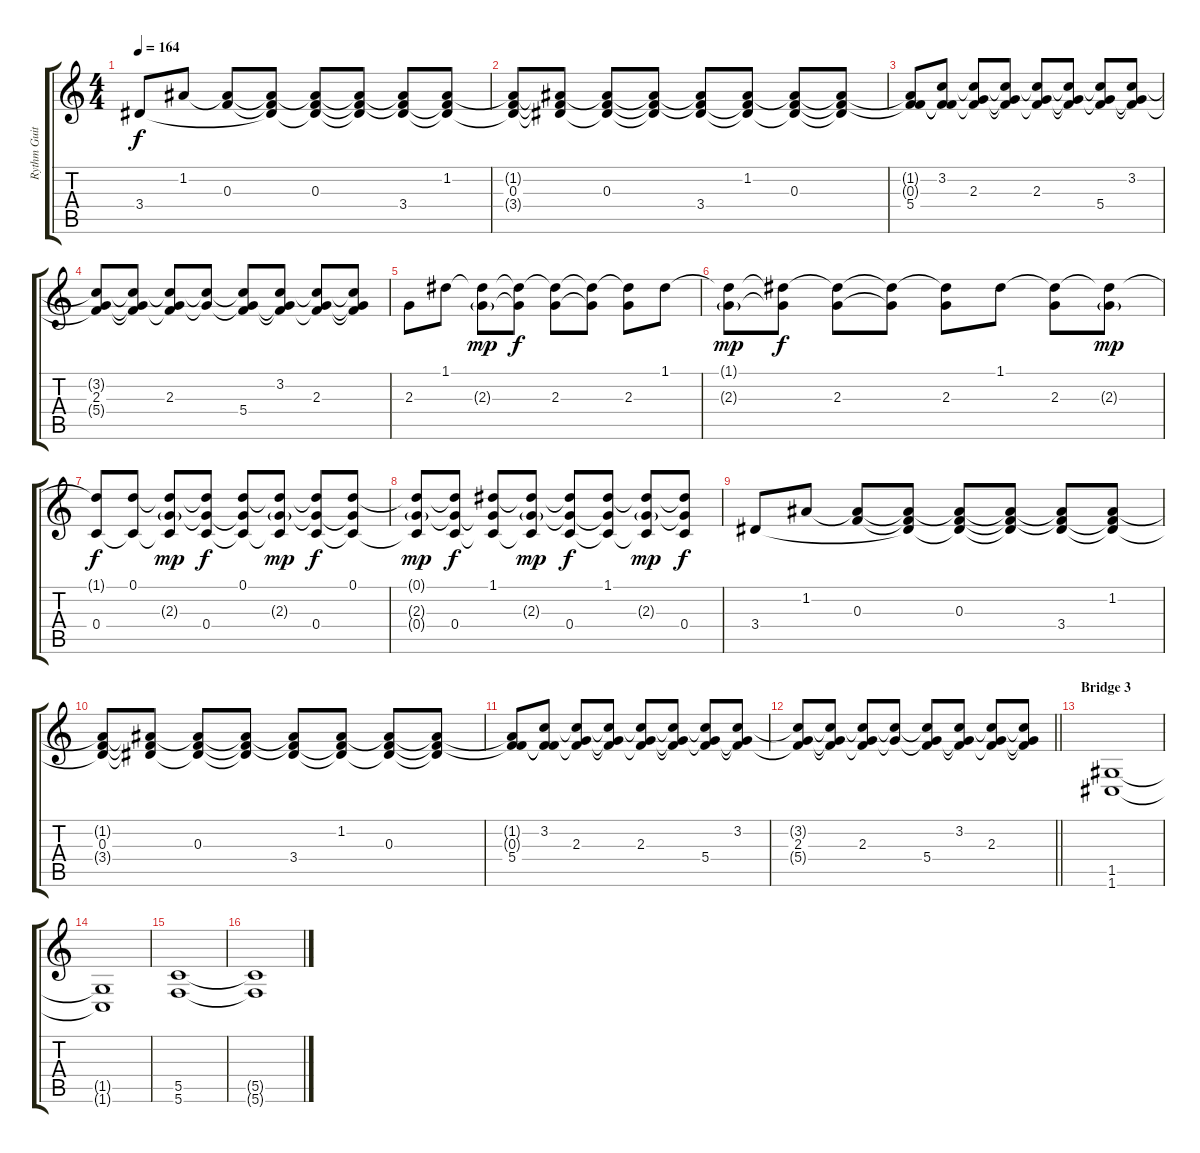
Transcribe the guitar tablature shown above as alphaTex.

\track ("Rythm Guitar (Mätze)" "Rythm Guit") {instrument distortionguitar}
\staff {score tabs}
\tuning (D4 A3 F3 C3 G2 C2) {hide}
\ts (4 4)
\tempo 164
\clef g2
\ks c
3.4.8{dy f} 1.2.8 (1.2{t} 0.3).8 (1.2{t} 0.3{t} 3.4{t}).8 (1.2{t} 0.3 3.4{t}).8 (1.2{t} 0.3{t} 3.4{t}).8 (1.2{t} 0.3{t} 3.4).8 (1.2 0.3{t} 3.4{t}).8 |
(1.2{t} 0.3 3.4{t}).8 (1.2{t} 0.3{t} 3.4{t}).8 (1.2{t} 0.3 3.4{t}).8 (1.2{t} 0.3{t} 3.4{t}).8 (1.2{t} 0.3{t} 3.4).8 (1.2 0.3{t} 3.4{t}).8 (1.2{t} 0.3 3.4{t}).8 (1.2{t} 0.3{t} 3.4{t}).8 |
(1.2{t} 0.3{t} 5.4).8 (3.2 0.3{t} 5.4{t}).8 (3.2{t} 2.3 5.4{t}).8 (3.2{t} 2.3{t} 5.4{t}).8 (3.2{t} 2.3 5.4{t}).8 (3.2{t} 2.3{t} 5.4{t}).8 (3.2{t} 2.3{t} 5.4).8 (3.2 2.3{t} 5.4{t}).8 |
(3.2{t} 2.3 5.4{t}).8 (3.2{t} 2.3{t} 5.4{t}).8 (3.2{t} 2.3 5.4{t}).8 (3.2{t} 2.3{t}).8 (3.2{t} 2.3{t} 5.4).8 (3.2 2.3{t} 5.4{t}).8 (3.2{t} 2.3 5.4{t}).8 (3.2{t} 2.3{t} 5.4{t}).8 |
2.3.8 1.1.8 (1.1{t} 2.3{g}).8{dy mp} (1.1{t} 2.3{t}).8{dy f} (1.1{t} 2.3).8 (1.1{t} 2.3{t}).8 (1.1{t} 2.3).8 1.1.8 |
(1.1{t} 2.3{g}).8{dy mp} (1.1{t} 2.3{t}).8{dy f} (1.1{t} 2.3).8 (1.1{t} 2.3{t}).8 (1.1{t} 2.3).8 1.1.8 (1.1{t} 2.3).8 (1.1{t} 2.3{g}).8{dy mp} |
(1.1{t} 0.4).8{dy f} (0.1 0.4{t}).8 (0.1{t} 2.3{g} 0.4{t}).8{dy mp} (0.1{t} 2.3{t} 0.4).8{dy f} (0.1 2.3{t} 0.4{t}).8 (0.1{t} 2.3{g} 0.4{t}).8{dy mp} (0.1{t} 2.3{t} 0.4).8{dy f} (0.1 2.3{t} 0.4{t}).8 |
(0.1{t} 2.3{g} 0.4{t}).8{dy mp} (0.1{t} 2.3{t} 0.4).8{dy f} (1.1 2.3{t} 0.4{t}).8 (1.1{t} 2.3{g} 0.4{t}).8{dy mp} (1.1{t} 2.3{t} 0.4).8{dy f} (1.1 2.3{t} 0.4{t}).8 (1.1{t} 2.3{g} 0.4{t}).8{dy mp} (1.1{t} 2.3{t} 0.4).8{dy f} |
3.4.8 1.2.8 (1.2{t} 0.3).8 (1.2{t} 0.3{t} 3.4{t}).8 (1.2{t} 0.3 3.4{t}).8 (1.2{t} 0.3{t} 3.4{t}).8 (1.2{t} 0.3{t} 3.4).8 (1.2 0.3{t} 3.4{t}).8 |
(1.2{t} 0.3 3.4{t}).8 (1.2{t} 0.3{t} 3.4{t}).8 (1.2{t} 0.3 3.4{t}).8 (1.2{t} 0.3{t} 3.4{t}).8 (1.2{t} 0.3{t} 3.4).8 (1.2 0.3{t} 3.4{t}).8 (1.2{t} 0.3 3.4{t}).8 (1.2{t} 0.3{t} 3.4{t}).8 |
(1.2{t} 0.3{t} 5.4).8 (3.2 0.3{t} 5.4{t}).8 (3.2{t} 2.3 5.4{t}).8 (3.2{t} 2.3{t} 5.4{t}).8 (3.2{t} 2.3 5.4{t}).8 (3.2{t} 2.3{t} 5.4{t}).8 (3.2{t} 2.3{t} 5.4).8 (3.2 2.3{t} 5.4{t}).8 |
\barLineRight lightlight
(3.2{t} 2.3 5.4{t}).8 (3.2{t} 2.3{t} 5.4{t}).8 (3.2{t} 2.3 5.4{t}).8 (3.2{t} 2.3{t}).8 (3.2{t} 2.3{t} 5.4).8 (3.2 2.3{t} 5.4{t}).8 (3.2{t} 2.3 5.4{t}).8 (3.2{t} 2.3{t} 5.4{t}).8 |
\section ("" "Bridge 3")
(1.5 1.6).1{balance 8 instrument distortionguitar} |
(1.5{t} 1.6{t}).1 |
(5.5 5.6).1 |
(5.5{t} 5.6{t}).1
